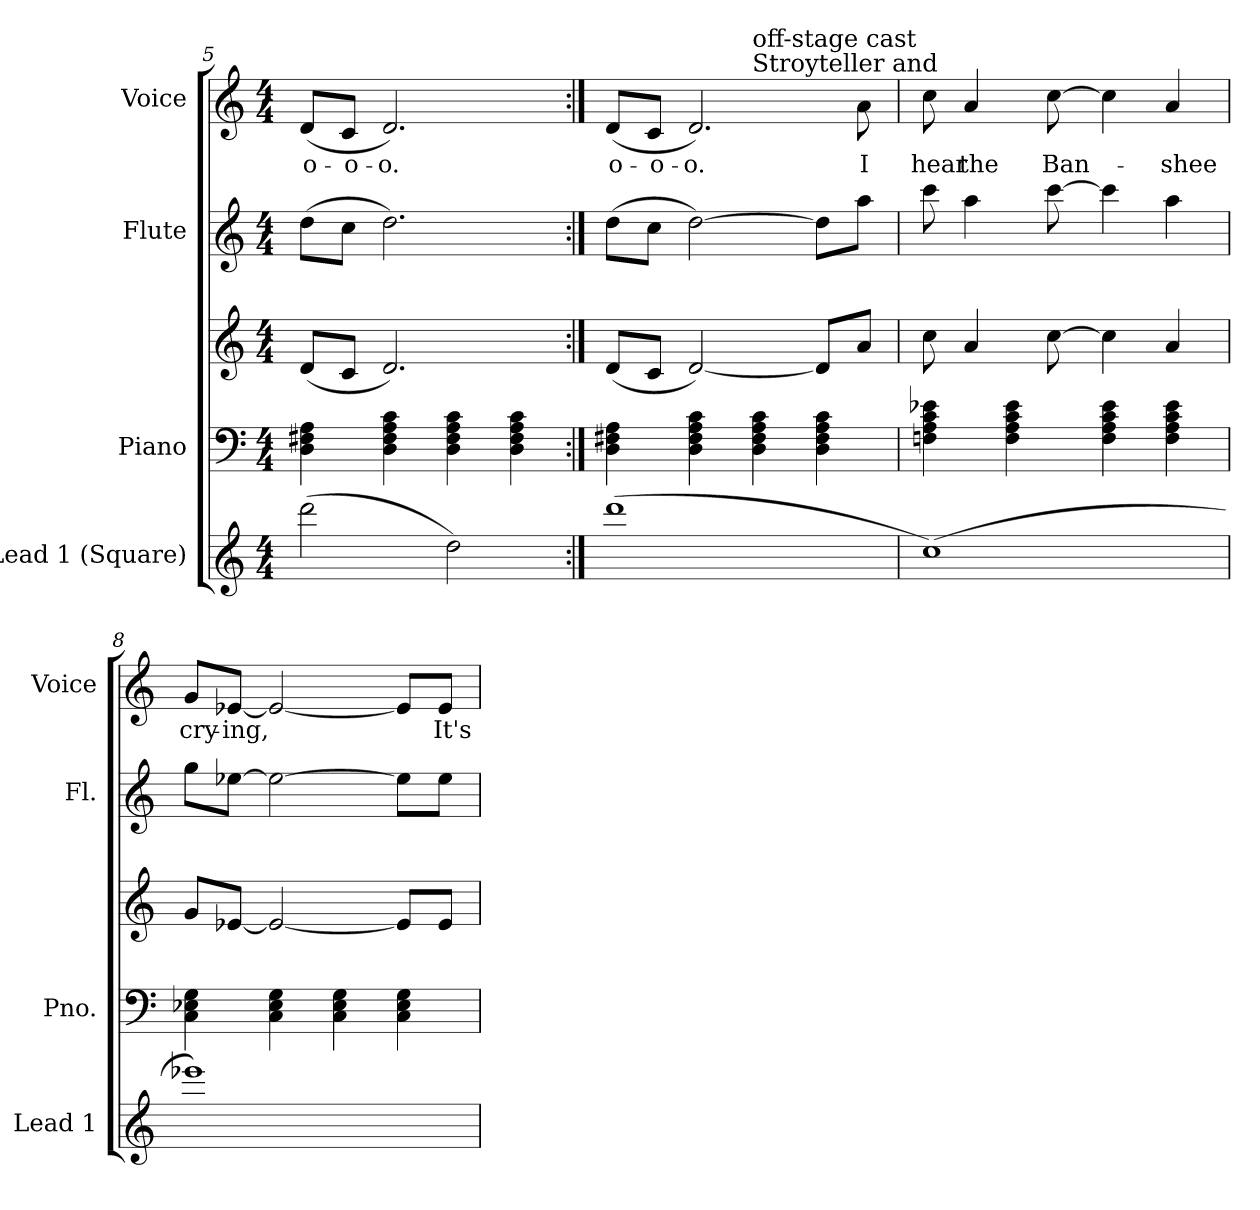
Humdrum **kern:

**kern	**kern	**kern	**kern	**kern	**text
*part4	*part3	*part3	*part2	*part1	*part1
*staff5	*staff4	*staff3	*staff2	*staff1	*staff1
*I"Lead 1 (Square)	*I"Piano	*	*I"Flute	*I"Voice	*
*I'Lead 1	*I'Pno.	*	*I'Fl.	*I'Voice	*
*clefG2	*clefF4	*clefG2	*clefG2	*clefG2	*
*k[]	*k[]	*k[]	*k[]	*k[]	*
*C:	*C:	*C:	*C:	*C:	*
*M4/4	*M4/4	*M4/4	*M4/4	*M4/4	*
=5	=5	=5	=5	=5	=5
!	!	!	!	!	!LO:LY:b:color=#000000
(2dddi\	4Di\ 4F#Xi 4Ai	(8di/L	(8ddi\L	(8di/L	o-
!	!	!	!	!	!LO:LY:b:color=#000000
.	.	8ci/J	8cci\J	8ci/J	-o-
!	!	!	!	!	!LO:LY:b:color=#000000
.	4Di\ 4F#i 4Ai 4ci	2.di/)	2.ddi\)	2.di/)	-o.
2ddi\)	4Di\ 4F#i 4Ai 4ci	.	.	.	.
.	4Di\ 4F#i 4Ai 4ci	.	.	.	.
=6:|!	=6:|!	=6:|!	=6:|!	=6:|!	=6:|!
!	!	!	!	!	!LO:LY:b:color=#000000
*	*	*	*	*^	*
*	*	*	*	*	*^	*
(1dddi	4Di\ 4F#Xi 4Ai	(8di/L	(8ddi\L	(8di/L	2..ryy	2ryy	o-
!	!	!	!	!	!	!	!LO:LY:b:color=#000000
.	.	8ci/J	8cci\J	8ci/J	.	.	-o-
!	!	!	!	!	!	!	!LO:LY:b:color=#000000
.	4Di\ 4F#i 4Ai 4ci	[2di/)	[2ddi\)	2.di/)	.	.	-o.
!	!	!	!	!	!	!LO:TX:a:t=Stroyteller and	!
!	!	!	!	!	!	!LO:TX:t=off-stage cast	!
.	4Di\ 4F#i 4Ai 4ci	.	.	.	.	2ryy	.
.	4Di\ 4F#i 4Ai 4ci	8di/L]	8ddi\L]	.	.	.	.
!	!	!	!	!	!	!	!LO:LY:b:color=#000000
.	.	8ai/J	8aai\J	.	8ai\	.	I
*	*	*	*	*v	*v	*v	*
!!LO:LB:g=z
=7	=7	=7	=7	=7	=7
*	*	*	*	*^	*
*	*	*	*	*	*^	*
!	!	!	!	!	!	!	!LO:LY:b:color=#000000
*	*	*	*	*v	*v	*v	*
(1cci)	4Fni\ 4Ai 4ci 4e-Xi	8cci\	8ccci\	8cci\	hear
!	!	!	!	!	!LO:LY:b:color=#000000
.	.	4ai/	4aai\	4ai/	the
.	4Fi\ 4Ai 4ci 4e-i	.	.	.	.
!	!	!	!	!	!LO:LY:b:color=#000000
.	.	[8cci\	[8ccci\	[8cci\	Ban-
.	4Fi\ 4Ai 4ci 4e-i	4cci\]	4ccci\]	4cci\]	.
!	!	!	!	!	!LO:LY:b:color=#000000
.	4Fi\ 4Ai 4ci 4e-i	4ai/	4aai\	4ai/	-shee
=8	=8	=8	=8	=8	=8
!	!	!	!	!	!LO:LY:b:color=#000000
1eee-Xi)	4Ci\ 4E-Xi 4Gi	8gi/L	8ggi\L	8gi/L	cry-
!	!	!	!	!	!LO:LY:b:color=#000000
.	.	[8e-Xi/J	[8ee-Xi\J	[8e-Xi/J	-ing,
.	4Ci\ 4E-i 4Gi	2e-i/_	2ee-i\_	2e-i/_	.
.	4Ci\ 4E-i 4Gi	.	.	.	.
.	4Ci\ 4E-i 4Gi	8e-i/L]	8ee-i\L]	8e-i/L]	.
!	!	!	!	!	!LO:LY:b:color=#000000
.	.	8e-i/J	8ee-i\J	8e-i/J	It's
=	=	=	=	=	=
*-	*-	*-	*-	*-	*-
